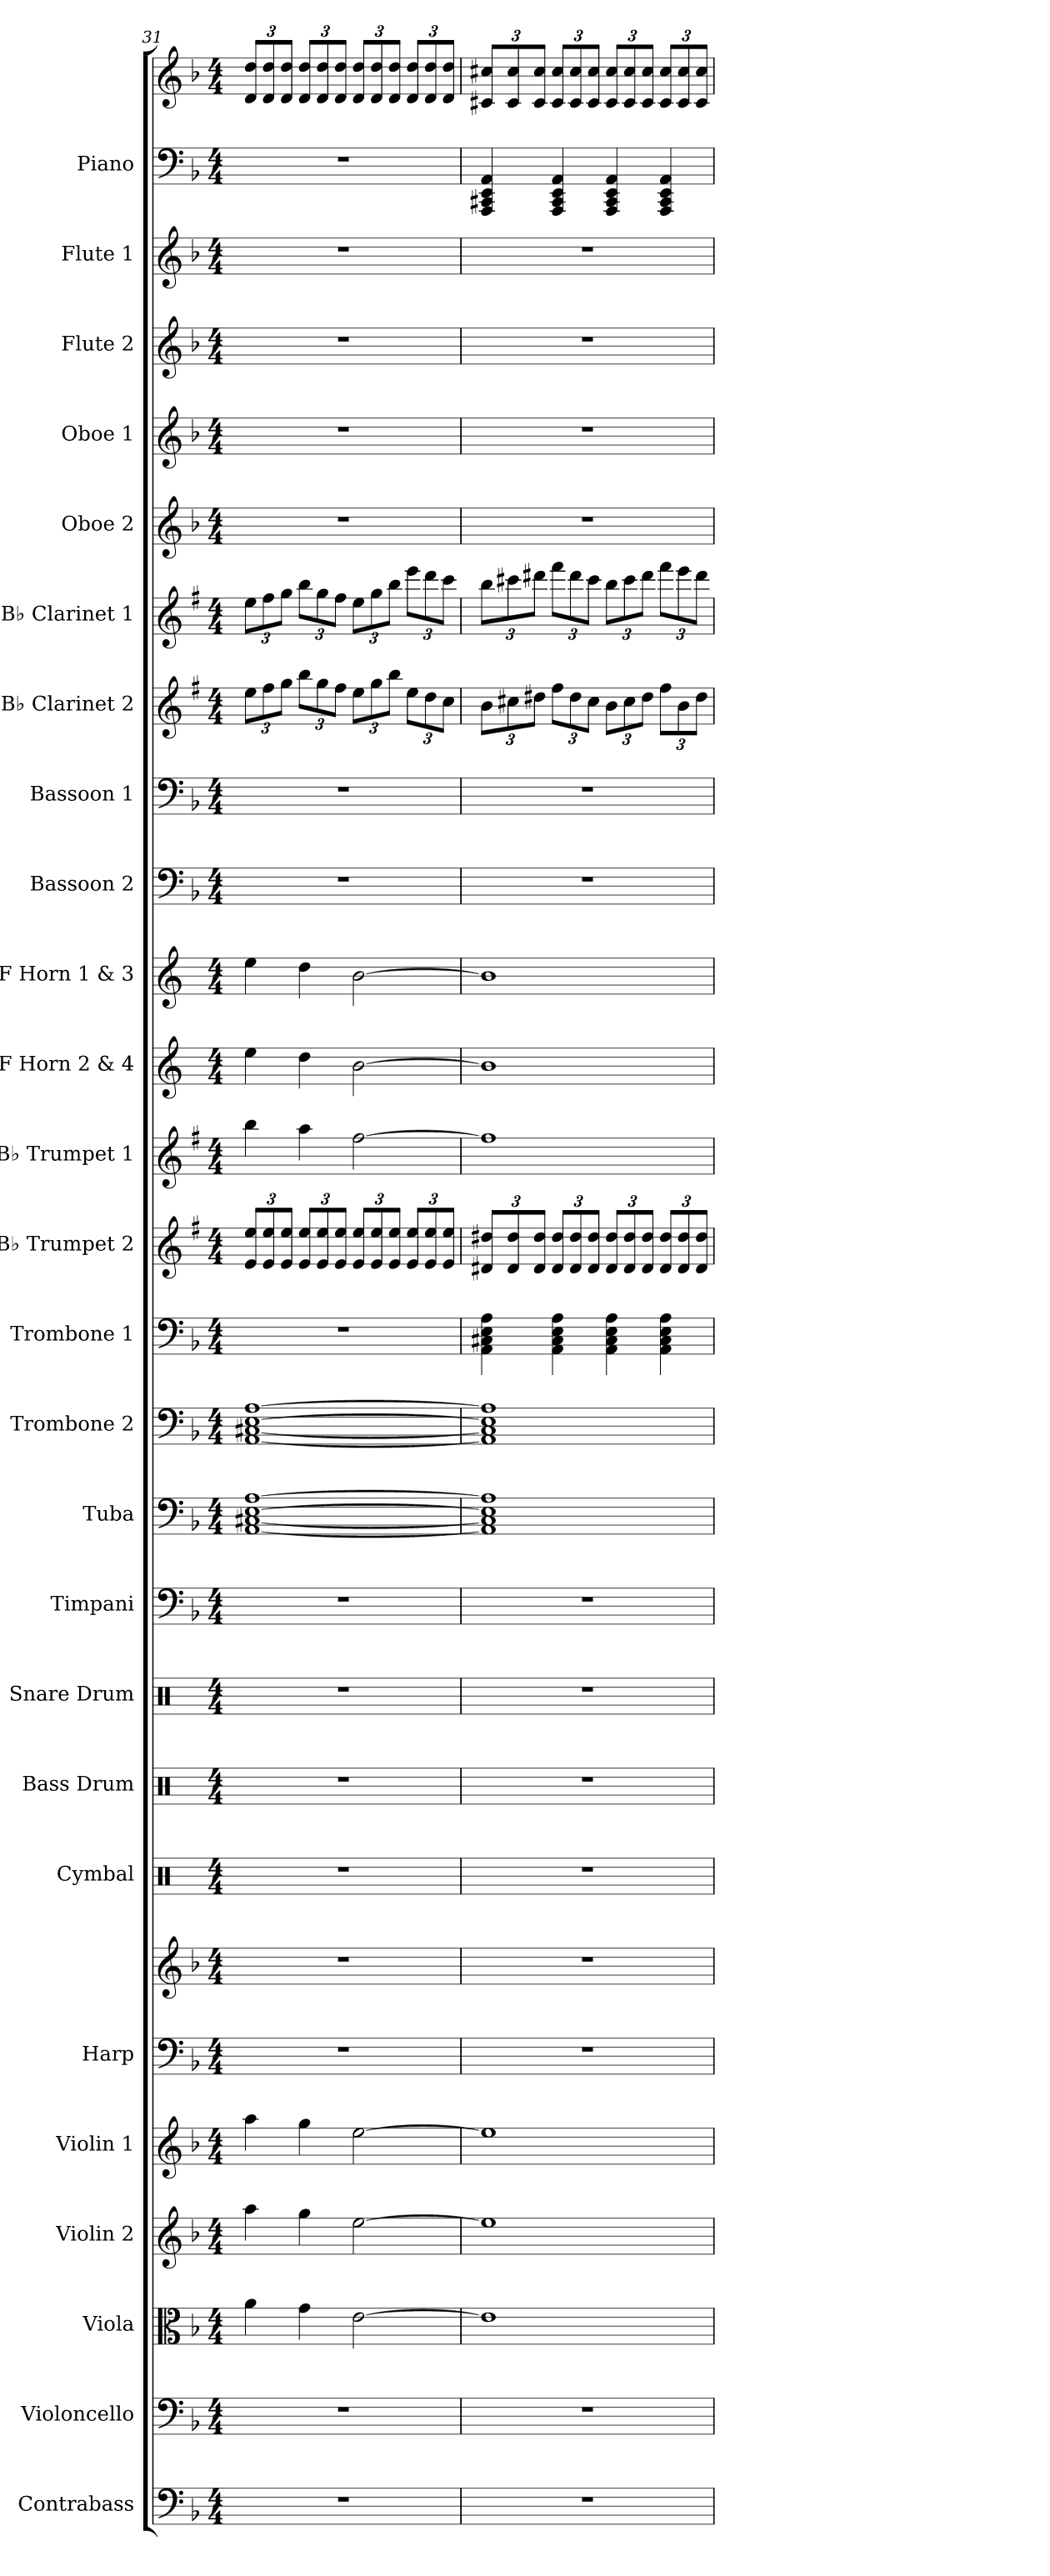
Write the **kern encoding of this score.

**kern	**kern	**kern	**kern	**kern	**kern	**kern	**kern	**kern	**kern	**kern	**kern	**kern	**kern	**kern	**kern	**kern	**kern	**kern	**kern	**kern	**kern	**kern	**kern	**kern	**kern	**kern	**kern
*part26	*part25	*part24	*part23	*part22	*part21	*part21	*part20	*part19	*part18	*part17	*part16	*part15	*part14	*part13	*part12	*part11	*part10	*part9	*part8	*part7	*part6	*part5	*part4	*part3	*part2	*part1	*part1
*staff28	*staff27	*staff26	*staff25	*staff24	*staff23	*staff22	*staff21	*staff20	*staff19	*staff18	*staff17	*staff16	*staff15	*staff14	*staff13	*staff12	*staff11	*staff10	*staff9	*staff8	*staff7	*staff6	*staff5	*staff4	*staff3	*staff2	*staff1
*I"Contrabass	*I"Violoncello	*I"Viola	*I"Violin 2	*I"Violin 1	*I"Harp	*	*I"Cymbal	*I"Bass Drum	*I"Snare Drum	*I"Timpani	*I"Tuba	*I"Trombone 2	*I"Trombone 1	*I"B♭ Trumpet 2	*I"B♭ Trumpet 1	*I"F Horn 2 &amp; 4	*I"F Horn 1 &amp; 3	*I"Bassoon 2	*I"Bassoon 1	*I"B♭ Clarinet 2	*I"B♭ Clarinet 1	*I"Oboe 2	*I"Oboe 1	*I"Flute 2	*I"Flute 1	*I"Piano	*
*I'Cb.	*I'Vc.	*I'Vla.	*I'Vln. 2	*I'Vln. 1	*I'Hrp.	*	*I'Cym.	*I'B. Dr.	*I'Sn. Dr.	*I'Timp.	*I'Tba.	*I'Tbn. 2	*I'Tbn. 1	*I'B♭ Tpt. 2	*I'B♭ Tpt. 1	*I'F Hn. 2 4	*I'F Hn. 1 3	*I'Bsn. 2	*I'Bsn. 1	*I'B♭ Cl. 2	*I'B♭ Cl. 1	*I'Ob. 2	*I'Ob. 1	*I'Fl. 2	*I'Fl. 1	*I'Pno.	*
*clefF4	*clefF4	*clefC3	*clefG2	*clefG2	*clefF4	*clefG2	*clefX	*clefX	*clefX	*clefF4	*clefF4	*clefF4	*clefF4	*clefG2	*clefG2	*clefG2	*clefG2	*clefF4	*clefF4	*clefG2	*clefG2	*clefG2	*clefG2	*clefG2	*clefG2	*clefF4	*clefG2
*ITrd7c12	*	*	*	*	*	*	*	*	*	*	*	*	*	*ITrd1c2	*ITrd1c2	*ITrd4c7	*ITrd4c7	*	*	*ITrd1c2	*ITrd1c2	*	*	*	*	*	*
*k[b-]	*k[b-]	*k[b-]	*k[b-]	*k[b-]	*k[b-]	*k[b-]	*k[]	*k[]	*k[]	*k[b-]	*k[b-]	*k[b-]	*k[b-]	*k[b-]	*k[b-]	*k[b-]	*k[b-]	*k[b-]	*k[b-]	*k[b-]	*k[b-]	*k[b-]	*k[b-]	*k[b-]	*k[b-]	*k[b-]	*k[b-]
*M4/4	*M4/4	*M4/4	*M4/4	*M4/4	*M4/4	*M4/4	*M4/4	*M4/4	*M4/4	*M4/4	*M4/4	*M4/4	*M4/4	*M4/4	*M4/4	*M4/4	*M4/4	*M4/4	*M4/4	*M4/4	*M4/4	*M4/4	*M4/4	*M4/4	*M4/4	*M4/4	*M4/4
*	*	*	*	*	*	*	*	*	*	*	*	*	*	*Xbrackettup	*	*	*	*	*	*Xbrackettup	*Xbrackettup	*	*	*	*	*	*Xbrackettup
=31	=31	=31	=31	=31	=31	=31	=31	=31	=31	=31	=31	=31	=31	=31	=31	=31	=31	=31	=31	=31	=31	=31	=31	=31	=31	=31	=31
1r	1r	4a\	4aa\	4aa\	1r	1r	1r	1r	1r	1r	[1AA [1C#X [1E [1A	[1AA [1C#X [1E [1A	1r	12d/ 12dd/L	4aa\	4a\	4a\	1r	1r	12dd\L	12dd\L	1r	1r	1r	1r	1r	12d/ 12dd/L
.	.	.	.	.	.	.	.	.	.	.	.	.	.	12d/ 12dd/	.	.	.	.	.	12ee\	12ee\	.	.	.	.	.	12d/ 12dd/
.	.	.	.	.	.	.	.	.	.	.	.	.	.	12d/ 12dd/J	.	.	.	.	.	12ff\J	12ff\J	.	.	.	.	.	12d/ 12dd/J
.	.	4g\	4gg\	4gg\	.	.	.	.	.	.	.	.	.	12d/ 12dd/L	4gg\	4g\	4g\	.	.	12aa\L	12aa\L	.	.	.	.	.	12d/ 12dd/L
.	.	.	.	.	.	.	.	.	.	.	.	.	.	12d/ 12dd/	.	.	.	.	.	12ff\	12ff\	.	.	.	.	.	12d/ 12dd/
.	.	.	.	.	.	.	.	.	.	.	.	.	.	12d/ 12dd/J	.	.	.	.	.	12ee\J	12ee\J	.	.	.	.	.	12d/ 12dd/J
.	.	[2e\	[2ee\	[2ee\	.	.	.	.	.	.	.	.	.	12d/ 12dd/L	[2ee\	[2e\	[2e\	.	.	12dd\L	12dd\L	.	.	.	.	.	12d/ 12dd/L
.	.	.	.	.	.	.	.	.	.	.	.	.	.	12d/ 12dd/	.	.	.	.	.	12ff\	12ff\	.	.	.	.	.	12d/ 12dd/
.	.	.	.	.	.	.	.	.	.	.	.	.	.	12d/ 12dd/J	.	.	.	.	.	12aa\J	12aa\J	.	.	.	.	.	12d/ 12dd/J
.	.	.	.	.	.	.	.	.	.	.	.	.	.	12d/ 12dd/L	.	.	.	.	.	12dd\L	12ddd\L	.	.	.	.	.	12d/ 12dd/L
.	.	.	.	.	.	.	.	.	.	.	.	.	.	12d/ 12dd/	.	.	.	.	.	12cc\	12ccc\	.	.	.	.	.	12d/ 12dd/
.	.	.	.	.	.	.	.	.	.	.	.	.	.	12d/ 12dd/J	.	.	.	.	.	12b-\J	12bb-\J	.	.	.	.	.	12d/ 12dd/J
!!LO:PB:g=z
=32	=32	=32	=32	=32	=32	=32	=32	=32	=32	=32	=32	=32	=32	=32	=32	=32	=32	=32	=32	=32	=32	=32	=32	=32	=32	=32	=32
1r	1r	1e]	1ee]	1ee]	1r	1r	1r	1r	1r	1r	1AA] 1C#] 1E] 1A]	1AA] 1C#] 1E] 1A]	4AA\ 4C#X\ 4E\ 4A\	12c#X/ 12cc#X/L	1ee]	1e]	1e]	1r	1r	12a\L	12aa\L	1r	1r	1r	1r	4AAA/ 4CC#X/ 4EE/ 4AA/	12c#X/ 12cc#X/L
.	.	.	.	.	.	.	.	.	.	.	.	.	.	12c#/ 12cc#/	.	.	.	.	.	12bn\	12bbn\	.	.	.	.	.	12c#/ 12cc#/
.	.	.	.	.	.	.	.	.	.	.	.	.	.	12c#/ 12cc#/J	.	.	.	.	.	12cc#X\J	12ccc#X\J	.	.	.	.	.	12c#/ 12cc#/J
.	.	.	.	.	.	.	.	.	.	.	.	.	4AA\ 4C#\ 4E\ 4A\	12c#/ 12cc#/L	.	.	.	.	.	12ee\L	12eee\L	.	.	.	.	4AAA/ 4CC#/ 4EE/ 4AA/	12c#/ 12cc#/L
.	.	.	.	.	.	.	.	.	.	.	.	.	.	12c#/ 12cc#/	.	.	.	.	.	12cc#\	12ccc#\	.	.	.	.	.	12c#/ 12cc#/
.	.	.	.	.	.	.	.	.	.	.	.	.	.	12c#/ 12cc#/J	.	.	.	.	.	12b\J	12bb\J	.	.	.	.	.	12c#/ 12cc#/J
.	.	.	.	.	.	.	.	.	.	.	.	.	4AA\ 4C#\ 4E\ 4A\	12c#/ 12cc#/L	.	.	.	.	.	12a\L	12aa\L	.	.	.	.	4AAA/ 4CC#/ 4EE/ 4AA/	12c#/ 12cc#/L
.	.	.	.	.	.	.	.	.	.	.	.	.	.	12c#/ 12cc#/	.	.	.	.	.	12b\	12bb\	.	.	.	.	.	12c#/ 12cc#/
.	.	.	.	.	.	.	.	.	.	.	.	.	.	12c#/ 12cc#/J	.	.	.	.	.	12cc#\J	12ccc#\J	.	.	.	.	.	12c#/ 12cc#/J
.	.	.	.	.	.	.	.	.	.	.	.	.	4AA\ 4C#\ 4E\ 4A\	12c#/ 12cc#/L	.	.	.	.	.	12ee\L	12eee\L	.	.	.	.	4AAA/ 4CC#/ 4EE/ 4AA/	12c#/ 12cc#/L
.	.	.	.	.	.	.	.	.	.	.	.	.	.	12c#/ 12cc#/	.	.	.	.	.	12a\	12ddd\	.	.	.	.	.	12c#/ 12cc#/
.	.	.	.	.	.	.	.	.	.	.	.	.	.	12c#/ 12cc#/J	.	.	.	.	.	12cc#\J	12ccc#\J	.	.	.	.	.	12c#/ 12cc#/J
=	=	=	=	=	=	=	=	=	=	=	=	=	=	=	=	=	=	=	=	=	=	=	=	=	=	=	=
*-	*-	*-	*-	*-	*-	*-	*-	*-	*-	*-	*-	*-	*-	*-	*-	*-	*-	*-	*-	*-	*-	*-	*-	*-	*-	*-	*-
